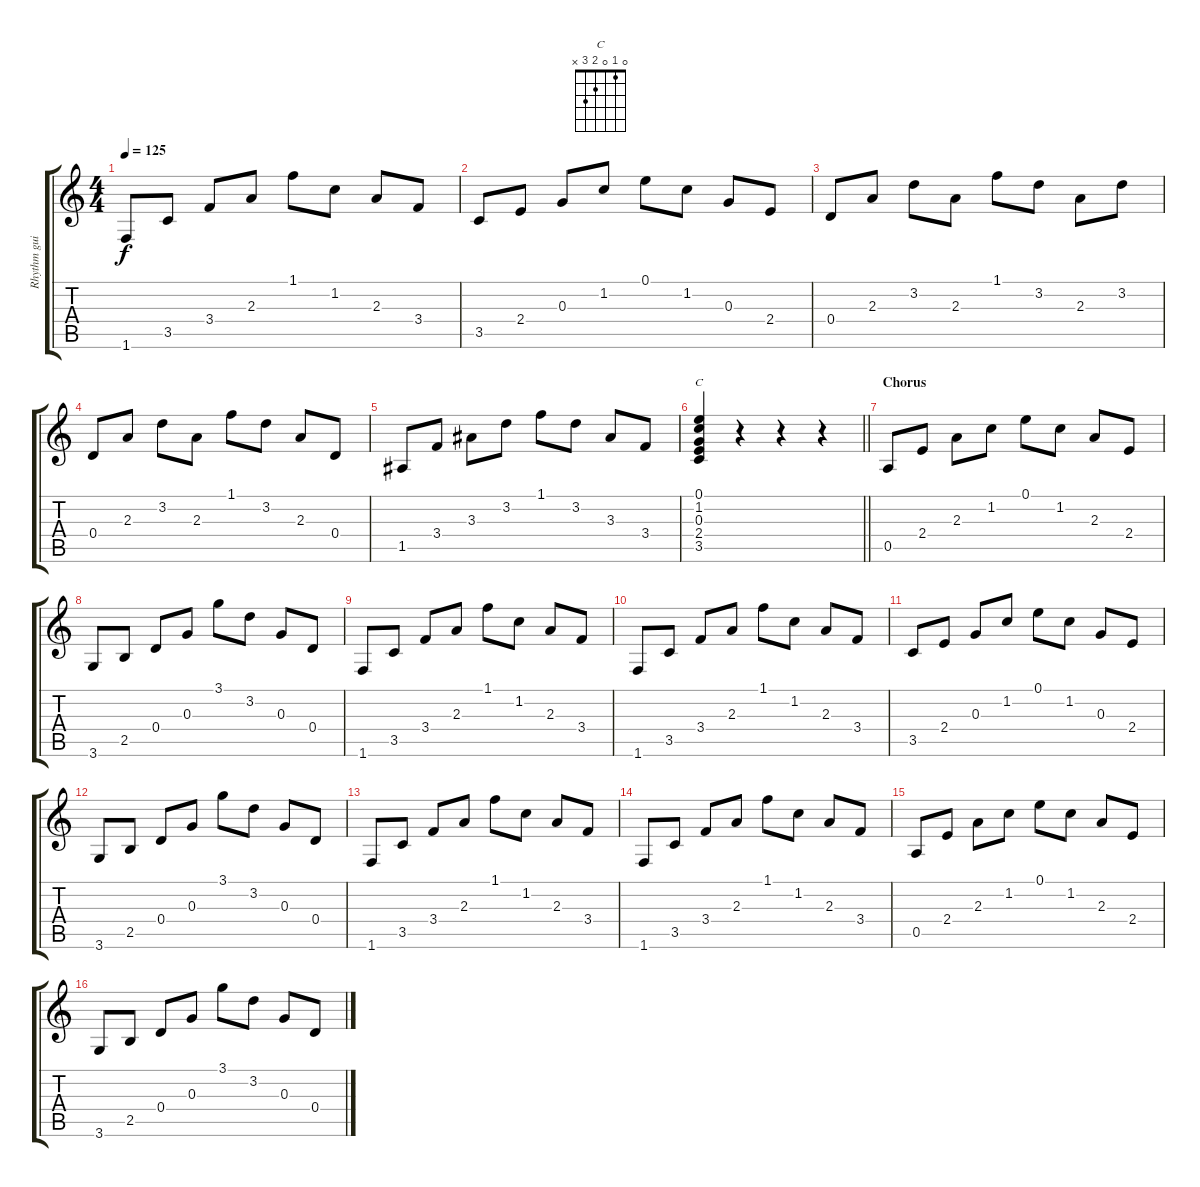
\track ("Rhythm guitar (Acoustic)" "Rhythm gui") {instrument acousticguitarsteel}
\staff {score tabs}
\tuning (E4 B3 G3 D3 A2 E2) {hide}
\chord ("C" 0 1 0 2 3 x)
\ts (4 4)
\tempo 125
\clef g2
\ks c
1.6.8{dy f} 3.5.8 3.4.8 2.3.8 1.1.8 1.2.8 2.3.8 3.4.8 |
3.5.8 2.4.8 0.3.8 1.2.8 0.1.8 1.2.8 0.3.8 2.4.8 |
0.4.8 2.3.8 3.2.8 2.3.8 1.1.8 3.2.8 2.3.8 3.2.8 |
0.4.8 2.3.8 3.2.8 2.3.8 1.1.8 3.2.8 2.3.8 0.4.8 |
1.5.8 3.4.8 3.3.8 3.2.8 1.1.8 3.2.8 3.3.8 3.4.8 |
\barLineRight lightlight
(0.1 1.2 0.3 2.4 3.5).4{ch "C"} r.4 r.4 r.4 |
\section ("" "Chorus")
0.5.8 2.4.8 2.3.8 1.2.8 0.1.8 1.2.8 2.3.8 2.4.8 |
3.6.8 2.5.8 0.4.8 0.3.8 3.1.8 3.2.8 0.3.8 0.4.8 |
1.6.8 3.5.8 3.4.8 2.3.8 1.1.8 1.2.8 2.3.8 3.4.8 |
1.6.8 3.5.8 3.4.8 2.3.8 1.1.8 1.2.8 2.3.8 3.4.8 |
3.5.8 2.4.8 0.3.8 1.2.8 0.1.8 1.2.8 0.3.8 2.4.8 |
3.6.8 2.5.8 0.4.8 0.3.8 3.1.8 3.2.8 0.3.8 0.4.8 |
1.6.8 3.5.8 3.4.8 2.3.8 1.1.8 1.2.8 2.3.8 3.4.8 |
1.6.8 3.5.8 3.4.8 2.3.8 1.1.8 1.2.8 2.3.8 3.4.8 |
0.5.8 2.4.8 2.3.8 1.2.8 0.1.8 1.2.8 2.3.8 2.4.8 |
3.6.8 2.5.8 0.4.8 0.3.8 3.1.8 3.2.8 0.3.8 0.4.8
